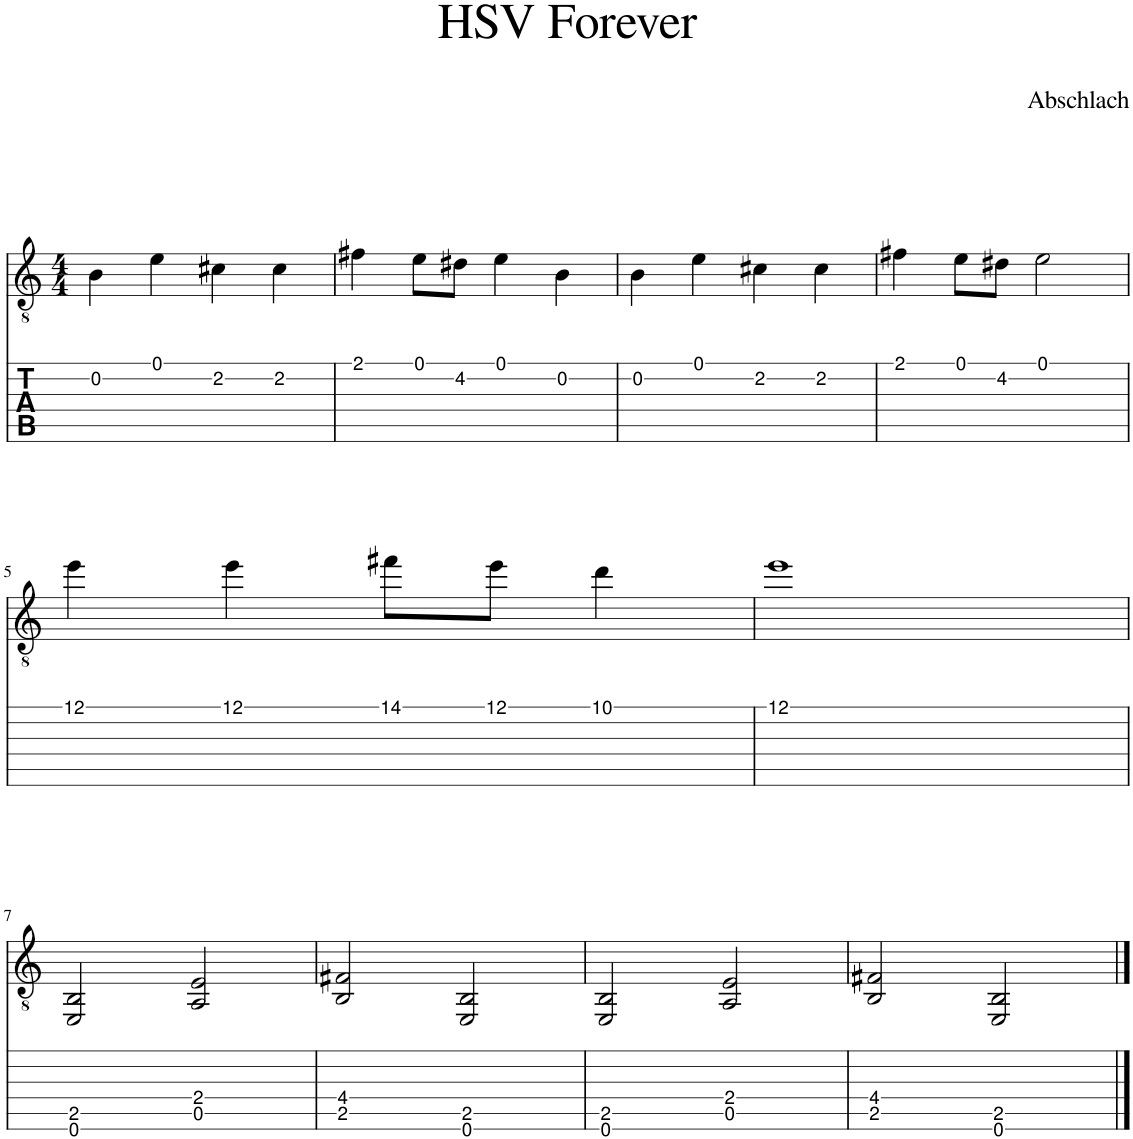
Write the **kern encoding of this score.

**kern	**kern
*part1	*part1
*staff2	*staff1
*I"Guitar	*
*I'Guit.	*
*stria6	*
*	*clefGv2
*k[]	*k[]
*M4/4	*M4/4
=1	=1
4B	4B\
4e	4e\
4c#	4c#X\
4c#	4c#\
=2	=2
4f#	4f#X\
8eL	8e\L
8d#J	8d#X\J
4e	4e\
4B	4B\
=3	=3
4B	4B\
4e	4e\
4c#	4c#X\
4c#	4c#\
=4	=4
4f#	4f#X\
8eL	8e\L
8d#J	8d#X\J
2e	2e\
!!LO:LB:g=z
=5	=5
4ee	4ee\
4ee	4ee\
8ff#L	8ff#X\L
8eeJ	8ee\J
4dd	4dd\
=6	=6
1ee	1ee
!!LO:LB:g=z
=7	=7
2EE 2BB	2EE/ 2BB/
2AA 2E	2AA/ 2E/
=8	=8
2BB 2F#	2BB/ 2F#X/
2EE 2BB	2EE/ 2BB/
=9	=9
2EE 2BB	2EE/ 2BB/
2AA 2E	2AA/ 2E/
=10	=10
2BB 2F#	2BB/ 2F#X/
2EE 2BB	2EE/ 2BB/
==	==
*-	*-
